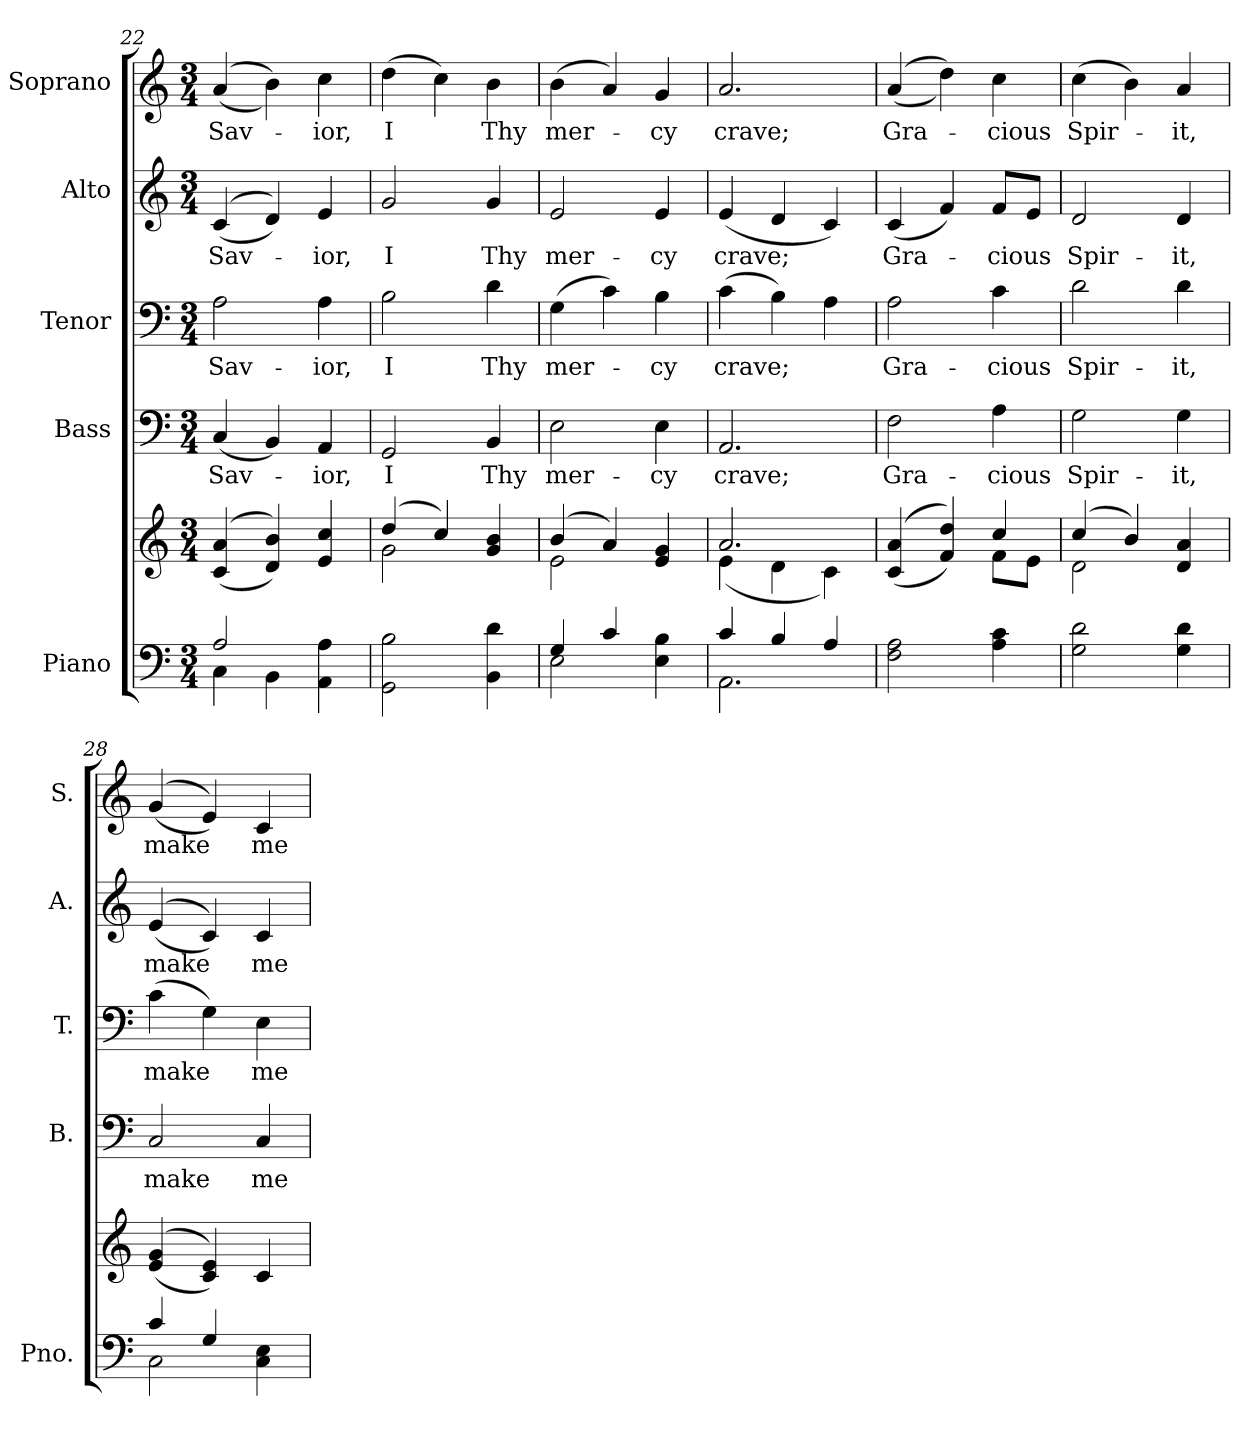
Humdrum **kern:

**kern	**kern	**kern	**text	**kern	**text	**kern	**text	**kern	**text
*part5	*part5	*part4	*part4	*part3	*part3	*part2	*part2	*part1	*part1
*staff6	*staff5	*staff4	*staff4	*staff3	*staff3	*staff2	*staff2	*staff1	*staff1
*I"Piano	*	*I"Bass	*	*I"Tenor	*	*I"Alto	*	*I"Soprano	*
*I'Pno.	*	*I'B.	*	*I'T.	*	*I'A.	*	*I'S.	*
*clefF4	*clefG2	*clefF4	*	*clefF4	*	*clefG2	*	*clefG2	*
*k[]	*k[]	*k[]	*	*k[]	*	*k[]	*	*k[]	*
*C:	*C:	*C:	*	*C:	*	*C:	*	*C:	*
*M3/4	*M3/4	*M3/4	*	*M3/4	*	*M3/4	*	*M3/4	*
=22	=22	=22	=22	=22	=22	=22	=22	=22	=22
*^	*	*	*	*	*	*	*	*	*
!	!	!	!	!LO:LY:b:color=#000000	!	!	!	!	!	!
!	!	!	!	!	!	!LO:LY:b:color=#000000	!	!	!	!
!	!	!	!	!	!	!	!	!LO:LY:b:color=#000000	!	!
!	!	!	!	!	!	!	!	!	!	!LO:LY:b:color=#000000
2Ai/	4Ci\	((4ci/ 4ai	(4Ci/	Sav-	2Ai\	Sav-	((4ci/	Sav-	((4ai/	Sav-
.	4BBi\	4di/ 4bi))	4BBi/)	.	.	.	4di/))	.	4bi\))	.
!	!	!	!	!LO:LY:b:color=#000000	!	!	!	!	!	!
!	!	!	!	!	!	!LO:LY:b:color=#000000	!	!	!	!
!	!	!	!	!	!	!	!	!LO:LY:b:color=#000000	!	!
!	!	!	!	!	!	!	!	!	!	!LO:LY:b:color=#000000
4AAi\ 4Ai	4ryy	4ei/ 4cci	4AAi/	-ior,	4Ai\	-ior,	4ei/	-ior,	4cci\	-ior,
*v	*v	*	*	*	*	*	*	*	*	*
!!LO:PB:g=z
=23	=23	=23	=23	=23	=23	=23	=23	=23	=23
*	*^	*	*	*	*	*	*	*	*
*^	*	*	*	*	*	*	*	*	*	*
!	!	!	!	!	!LO:LY:b:color=#000000	!	!	!	!	!	!
*v	*v	*	*	*	*	*	*	*	*	*	*
*^	*	*	*	*	*	*	*	*	*	*
!	!	!	!	!	!	!	!LO:LY:b:color=#000000	!	!	!	!
*v	*v	*	*	*	*	*	*	*	*	*	*
*^	*	*	*	*	*	*	*	*	*	*
!	!	!	!	!	!	!	!	!	!LO:LY:b:color=#000000	!	!
*v	*v	*	*	*	*	*	*	*	*	*	*
*^	*	*	*	*	*	*	*	*	*	*
!	!	!	!	!	!	!	!	!	!	!	!LO:LY:b:color=#000000
*v	*v	*	*	*	*	*	*	*	*	*	*
2GGi\ 2Bi	(4ddi/	2gi\	2GGi/	I	2Bi\	I	2gi/	I	(4ddi\	I
.	4cci/)	.	.	.	.	.	.	.	4cci\)	.
!	!	!	!	!LO:LY:b:color=#000000	!	!	!	!	!	!
!	!	!	!	!	!	!LO:LY:b:color=#000000	!	!	!	!
!	!	!	!	!	!	!	!	!LO:LY:b:color=#000000	!	!
!	!	!	!	!	!	!	!	!	!	!LO:LY:b:color=#000000
4BBi\ 4di	4gi/ 4bi	4ryy	4BBi/	Thy	4di\	Thy	4gi/	Thy	4bi\	Thy
=24	=24	=24	=24	=24	=24	=24	=24	=24	=24	=24
*^	*	*	*	*	*	*	*	*	*	*
!	!	!	!	!	!LO:LY:b:color=#000000	!	!	!	!	!	!
!	!	!	!	!	!	!	!LO:LY:b:color=#000000	!	!	!	!
!	!	!	!	!	!	!	!	!	!LO:LY:b:color=#000000	!	!
!	!	!	!	!	!	!	!	!	!	!	!LO:LY:b:color=#000000
4Gi/	2Ei\	(4bi/	2ei\	2Ei\	mer-	(4Gi\	mer-	2ei/	mer-	(4bi\	mer-
4ci/	.	4ai/)	.	.	.	4ci\)	.	.	.	4ai/)	.
!	!	!	!	!	!LO:LY:b:color=#000000	!	!	!	!	!	!
!	!	!	!	!	!	!	!LO:LY:b:color=#000000	!	!	!	!
!	!	!	!	!	!	!	!	!	!LO:LY:b:color=#000000	!	!
!	!	!	!	!	!	!	!	!	!	!	!LO:LY:b:color=#000000
4Ei\ 4Bi	4ryy	4ei/ 4gi	4ryy	4Ei\	-cy	4Bi\	-cy	4ei/	-cy	4gi/	-cy
=25	=25	=25	=25	=25	=25	=25	=25	=25	=25	=25	=25
!	!	!	!	!	!LO:LY:b:color=#000000	!	!	!	!	!	!
!	!	!	!	!	!	!	!LO:LY:b:color=#000000	!	!	!	!
!	!	!	!	!	!	!	!	!	!LO:LY:b:color=#000000	!	!
!	!	!	!	!	!	!	!	!	!	!	!LO:LY:b:color=#000000
4ci/	2.AAi\	2.ai/	(4ei\	2.AAi/	crave;	(4ci\	crave;	(4ei/	crave;	2.ai/	crave;
4Bi/	.	.	4di\	.	.	4Bi\)	.	4di/	.	.	.
4Ai/	.	.	4ci\)	.	.	4Ai\	.	4ci/)	.	.	.
*v	*v	*	*	*	*	*	*	*	*	*	*
!!LO:PB:g=z
=26	=26	=26	=26	=26	=26	=26	=26	=26	=26	=26
!	!	!	!	!LO:LY:b:color=#000000	!	!	!	!	!	!
!	!	!	!	!	!	!LO:LY:b:color=#000000	!	!	!	!
!	!	!	!	!	!	!	!	!LO:LY:b:color=#000000	!	!
!	!	!	!	!	!	!	!	!	!	!LO:LY:b:color=#000000
2Fi\ 2Ai	((4ci/ 4ai	2ryy	2Fi\	Gra-	2Ai\	Gra-	(4ci/	Gra-	((4ai/	Gra-
.	4fi/ 4ddi))	.	.	.	.	.	4fi/)	.	4ddi\))	.
!	!	!	!	!LO:LY:b:color=#000000	!	!	!	!	!	!
!	!	!	!	!	!	!LO:LY:b:color=#000000	!	!	!	!
!	!	!	!	!	!	!	!	!LO:LY:b:color=#000000	!	!
!	!	!	!	!	!	!	!	!	!	!LO:LY:b:color=#000000
4Ai\ 4ci	4cci/	8fi\L	4Ai\	-cious	4ci\	-cious	8fi/L	-cious	4cci\	-cious
.	.	8ei\J	.	.	.	.	8ei/J	.	.	.
=27	=27	=27	=27	=27	=27	=27	=27	=27	=27	=27
!	!	!	!	!LO:LY:b:color=#000000	!	!	!	!	!	!
!	!	!	!	!	!	!LO:LY:b:color=#000000	!	!	!	!
!	!	!	!	!	!	!	!	!LO:LY:b:color=#000000	!	!
!	!	!	!	!	!	!	!	!	!	!LO:LY:b:color=#000000
2Gi\ 2di	(4cci/	2di\	2Gi\	Spir-	2di\	Spir-	2di/	Spir-	(4cci\	Spir-
.	4bi/)	.	.	.	.	.	.	.	4bi\)	.
!	!	!	!	!LO:LY:b:color=#000000	!	!	!	!	!	!
!	!	!	!	!	!	!LO:LY:b:color=#000000	!	!	!	!
!	!	!	!	!	!	!	!	!LO:LY:b:color=#000000	!	!
!	!	!	!	!	!	!	!	!	!	!LO:LY:b:color=#000000
4Gi\ 4di	4di/ 4ai	4ryy	4Gi\	-it,	4di\	-it,	4di/	-it,	4ai/	-it,
*	*v	*v	*	*	*	*	*	*	*	*
=28	=28	=28	=28	=28	=28	=28	=28	=28	=28
*^	*	*	*	*	*	*	*	*	*
*	*	*^	*	*	*	*	*	*	*	*
!	!	!	!	!	!LO:LY:b:color=#000000	!	!	!	!	!	!
*	*	*v	*v	*	*	*	*	*	*	*	*
*	*	*^	*	*	*	*	*	*	*	*
!	!	!	!	!	!	!	!LO:LY:b:color=#000000	!	!	!	!
*	*	*v	*v	*	*	*	*	*	*	*	*
*	*	*^	*	*	*	*	*	*	*	*
!	!	!	!	!	!	!	!	!	!LO:LY:b:color=#000000	!	!
*	*	*v	*v	*	*	*	*	*	*	*	*
*	*	*^	*	*	*	*	*	*	*	*
!	!	!	!	!	!	!	!	!	!	!	!LO:LY:b:color=#000000
*	*	*v	*v	*	*	*	*	*	*	*	*
4ci/	2Ci\	((4ei/ 4gi	2Ci/	make	(4ci\	make	((4ei/	make	((4gi/	make
4Gi/	.	4ci/ 4ei))	.	.	4Gi\)	.	4ci/))	.	4ei/))	.
!	!	!	!	!LO:LY:b:color=#000000	!	!	!	!	!	!
!	!	!	!	!	!	!LO:LY:b:color=#000000	!	!	!	!
!	!	!	!	!	!	!	!	!LO:LY:b:color=#000000	!	!
!	!	!	!	!	!	!	!	!	!	!LO:LY:b:color=#000000
4Ci\ 4Ei	4ryy	4ci/	4Ci/	me	4Ei\	me	4ci/	me	4ci/	me
*v	*v	*	*	*	*	*	*	*	*	*
=	=	=	=	=	=	=	=	=	=
*-	*-	*-	*-	*-	*-	*-	*-	*-	*-
